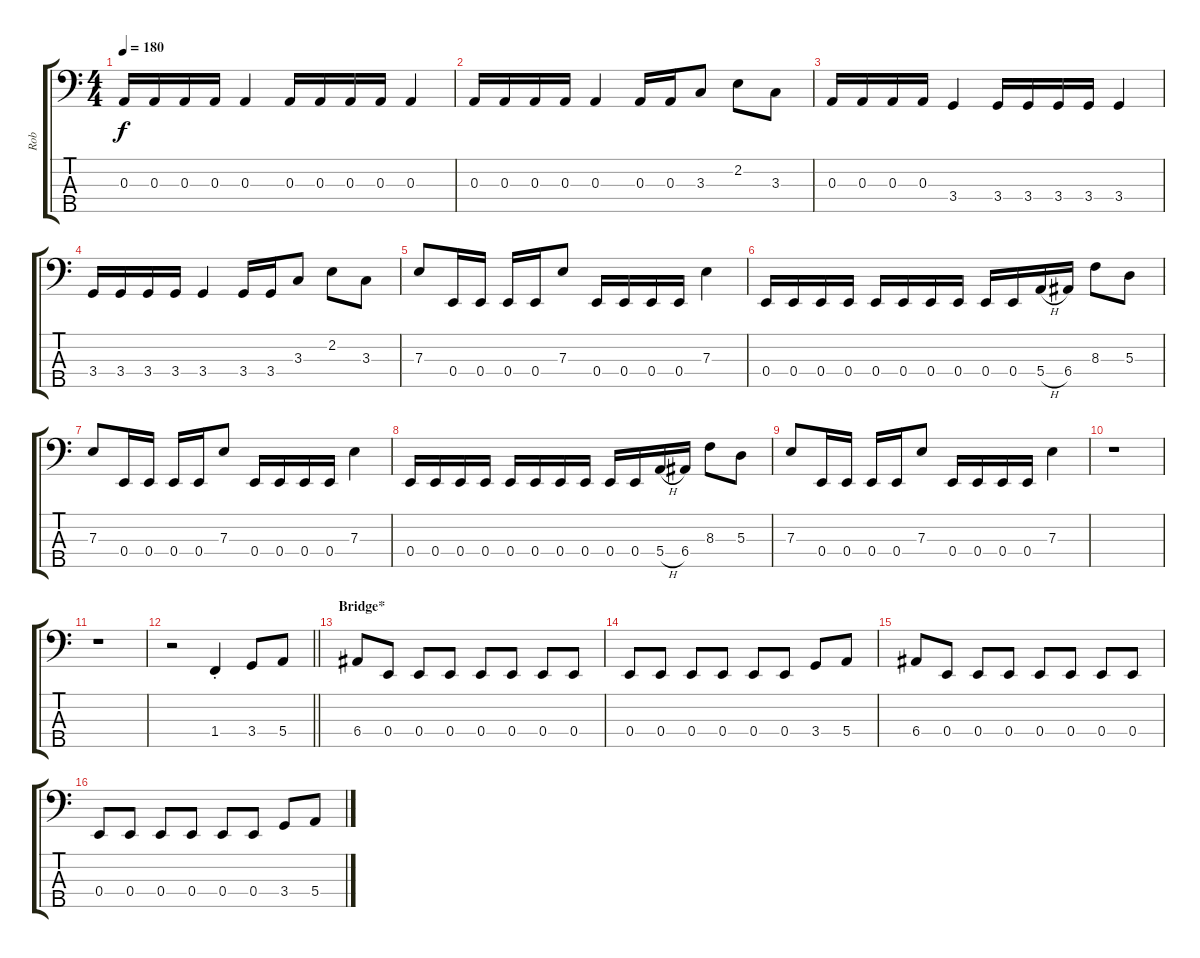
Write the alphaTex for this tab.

\track ("Rob" "Rob") {instrument electricbassfinger}
\staff {score tabs}
\tuning (G2 D2 A1 E1 B0) {hide}
\ts (4 4)
\tempo 180
\clef f4
\ks c
0.3.16{dy f} 0.3.16 0.3.16 0.3.16 0.3.4 0.3.16 0.3.16 0.3.16 0.3.16 0.3.4 |
0.3.16 0.3.16 0.3.16 0.3.16 0.3.4 0.3.16 0.3.16 3.3.8 2.2.8 3.3.8 |
0.3.16 0.3.16 0.3.16 0.3.16 3.4.4 3.4.16 3.4.16 3.4.16 3.4.16 3.4.4 |
3.4.16 3.4.16 3.4.16 3.4.16 3.4.4 3.4.16 3.4.16 3.3.8 2.2.8 3.3.8 |
7.3.8 0.4.16 0.4.16 0.4.16 0.4.16 7.3.8 0.4.16 0.4.16 0.4.16 0.4.16 7.3.4 |
0.4.16 0.4.16 0.4.16 0.4.16 0.4.16 0.4.16 0.4.16 0.4.16 0.4.16 0.4.16 5.4{h}.16 6.4.16 8.3.8 5.3.8 |
7.3.8 0.4.16 0.4.16 0.4.16 0.4.16 7.3.8 0.4.16 0.4.16 0.4.16 0.4.16 7.3.4 |
0.4.16 0.4.16 0.4.16 0.4.16 0.4.16 0.4.16 0.4.16 0.4.16 0.4.16 0.4.16 5.4{h}.16 6.4.16 8.3.8 5.3.8 |
7.3.8 0.4.16 0.4.16 0.4.16 0.4.16 7.3.8 0.4.16 0.4.16 0.4.16 0.4.16 7.3.4 |
r.1 |
r.1 |
\barLineRight lightlight
r.2 1.4{st}.4 3.4.8 5.4.8 |
\section ("" "Bridge*")
6.4.8 0.4.8 0.4.8 0.4.8 0.4.8 0.4.8 0.4.8 0.4.8 |
0.4.8 0.4.8 0.4.8 0.4.8 0.4.8 0.4.8 3.4.8 5.4.8 |
6.4.8 0.4.8 0.4.8 0.4.8 0.4.8 0.4.8 0.4.8 0.4.8 |
0.4.8 0.4.8 0.4.8 0.4.8 0.4.8 0.4.8 3.4.8 5.4.8
